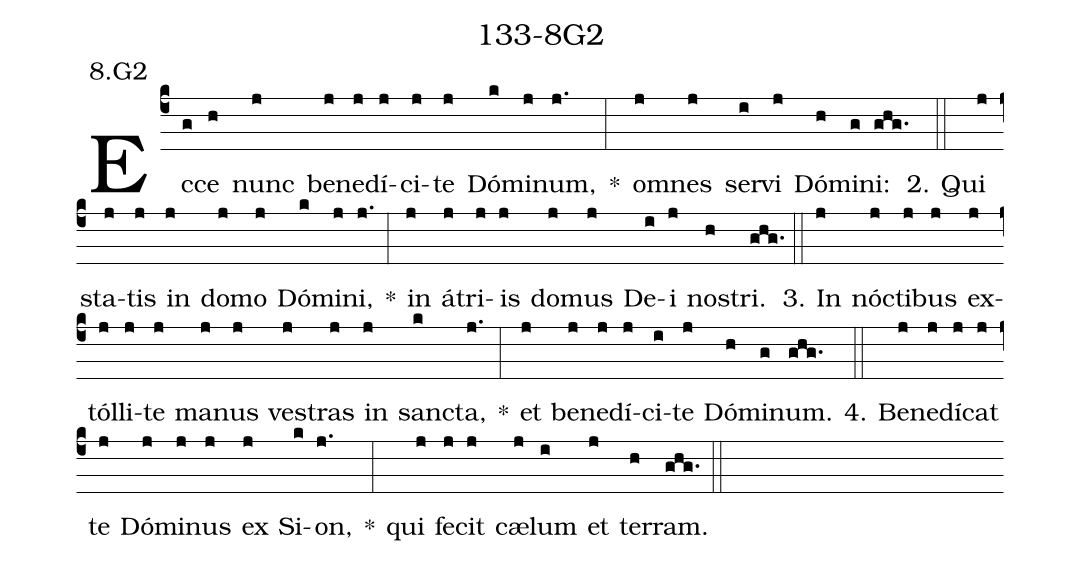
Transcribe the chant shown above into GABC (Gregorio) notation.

name: 133-8G2;
annotation: 8.G2;
%%
(c4)Ec(g)ce(h) nunc(j) be(j)ne(j)dí(j)ci(j)te(j) Dó(k)mi(j)num,(j.) *(:) om(j)nes(j) ser(i)vi(j) Dó(h)mi(g)ni:(ghg.) (::)
2. Qui(j) sta(j)tis(j) in(j) do(j)mo(j) Dó(k)mi(j)ni,(j.) *(:) in(j) á(j)tri(j)is(j) do(j)mus(j) De(i)i(j) nos(h)tri.(ghg.) (::)
3. In(j) nóc(j)ti(j)bus(j) ex(j)tól(j)li(j)te(j) ma(j)nus(j) ves(j)tras(j) in(j) sanc(k)ta,(j.) *(:) et(j) be(j)ne(j)dí(j)ci(i)te(j) Dó(h)mi(g)num.(ghg.) (::)
4. Be(j)ne(j)dí(j)cat(j) te(j) Dó(j)mi(j)nus(j) ex(j) Si(k)on,(j.) *(:) qui(j) fe(j)cit(j) cæ(j)lum(i) et(j) ter(h)ram.(ghg.) (::)
